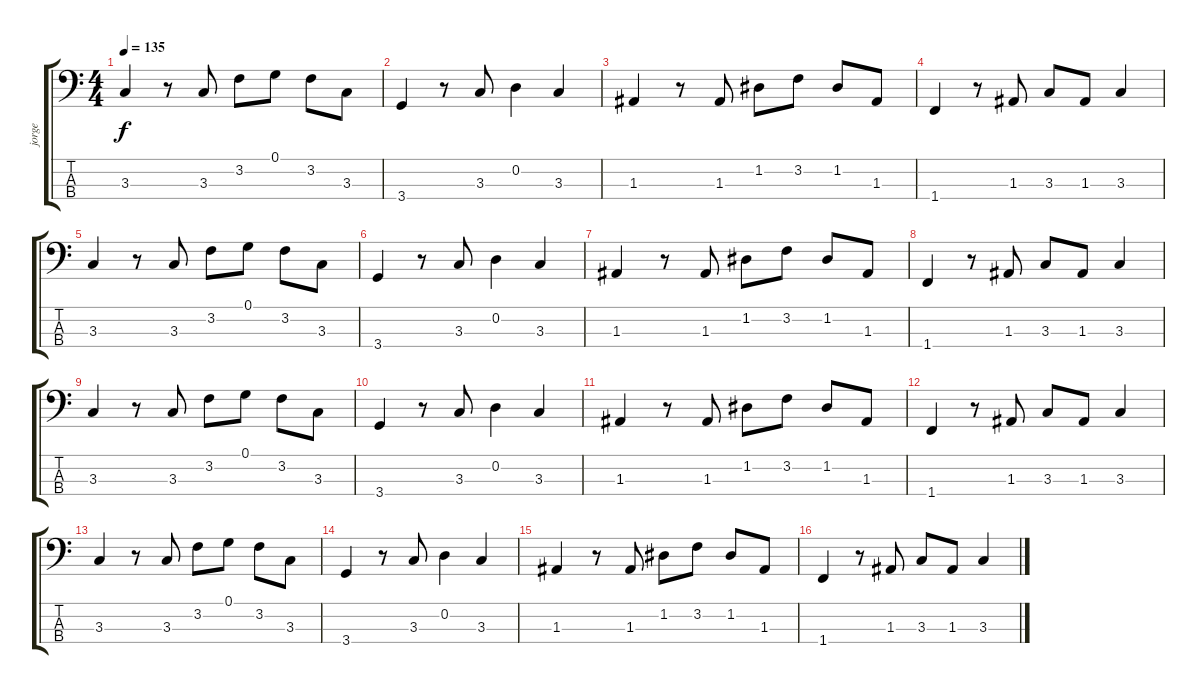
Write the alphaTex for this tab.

\track ("jorge" "jorge") {instrument electricbasspick}
\staff {score tabs}
\tuning (G2 D2 A1 E1) {hide}
\ts (4 4)
\tempo 135
\clef f4
\ks c
3.3.4{dy f} r.8 3.3.8 3.2.8 0.1.8 3.2.8 3.3.8 |
3.4.4 r.8 3.3.8 0.2.4 3.3.4 |
1.3.4 r.8 1.3.8 1.2.8 3.2.8 1.2.8 1.3.8 |
1.4.4 r.8 1.3.8 3.3.8 1.3.8 3.3.4 |
3.3.4 r.8 3.3.8 3.2.8 0.1.8 3.2.8 3.3.8 |
3.4.4 r.8 3.3.8 0.2.4 3.3.4 |
1.3.4 r.8 1.3.8 1.2.8 3.2.8 1.2.8 1.3.8 |
1.4.4 r.8 1.3.8 3.3.8 1.3.8 3.3.4 |
3.3.4 r.8 3.3.8 3.2.8 0.1.8 3.2.8 3.3.8 |
3.4.4 r.8 3.3.8 0.2.4 3.3.4 |
1.3.4 r.8 1.3.8 1.2.8 3.2.8 1.2.8 1.3.8 |
1.4.4 r.8 1.3.8 3.3.8 1.3.8 3.3.4 |
3.3.4 r.8 3.3.8 3.2.8 0.1.8 3.2.8 3.3.8 |
3.4.4 r.8 3.3.8 0.2.4 3.3.4 |
1.3.4 r.8 1.3.8 1.2.8 3.2.8 1.2.8 1.3.8 |
1.4.4 r.8 1.3.8 3.3.8 1.3.8 3.3.4
